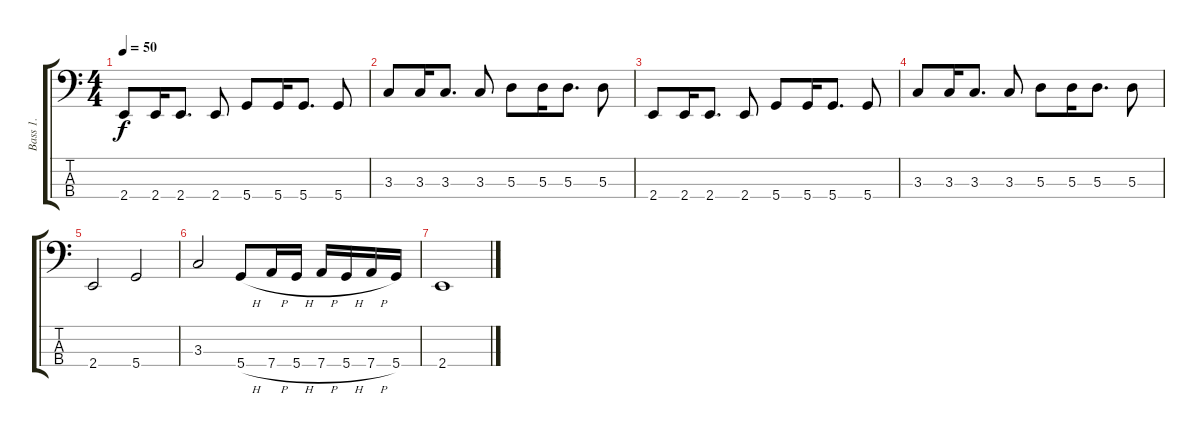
\track ("Bass 1." "Bass 1.") {instrument electricbassfinger}
\staff {score tabs}
\tuning (G2 D2 A1 D1) {hide}
\ts (4 4)
\tempo 50
\clef f4
\ks c
2.4.8{dy f} 2.4.16 2.4.8{d} 2.4.8 5.4.8 5.4.16 5.4.8{d} 5.4.8 |
3.3.8 3.3.16 3.3.8{d} 3.3.8 5.3.8 5.3.16 5.3.8{d} 5.3.8 |
2.4.8 2.4.16 2.4.8{d} 2.4.8 5.4.8 5.4.16 5.4.8{d} 5.4.8 |
3.3.8 3.3.16 3.3.8{d} 3.3.8 5.3.8 5.3.16 5.3.8{d} 5.3.8 |
2.4.2 5.4.2 |
3.3.2 5.4{h}.8 7.4{h}.16 5.4{h}.16 7.4{h}.16 5.4{h}.16 7.4{h}.16 5.4.16 |
2.4.1
